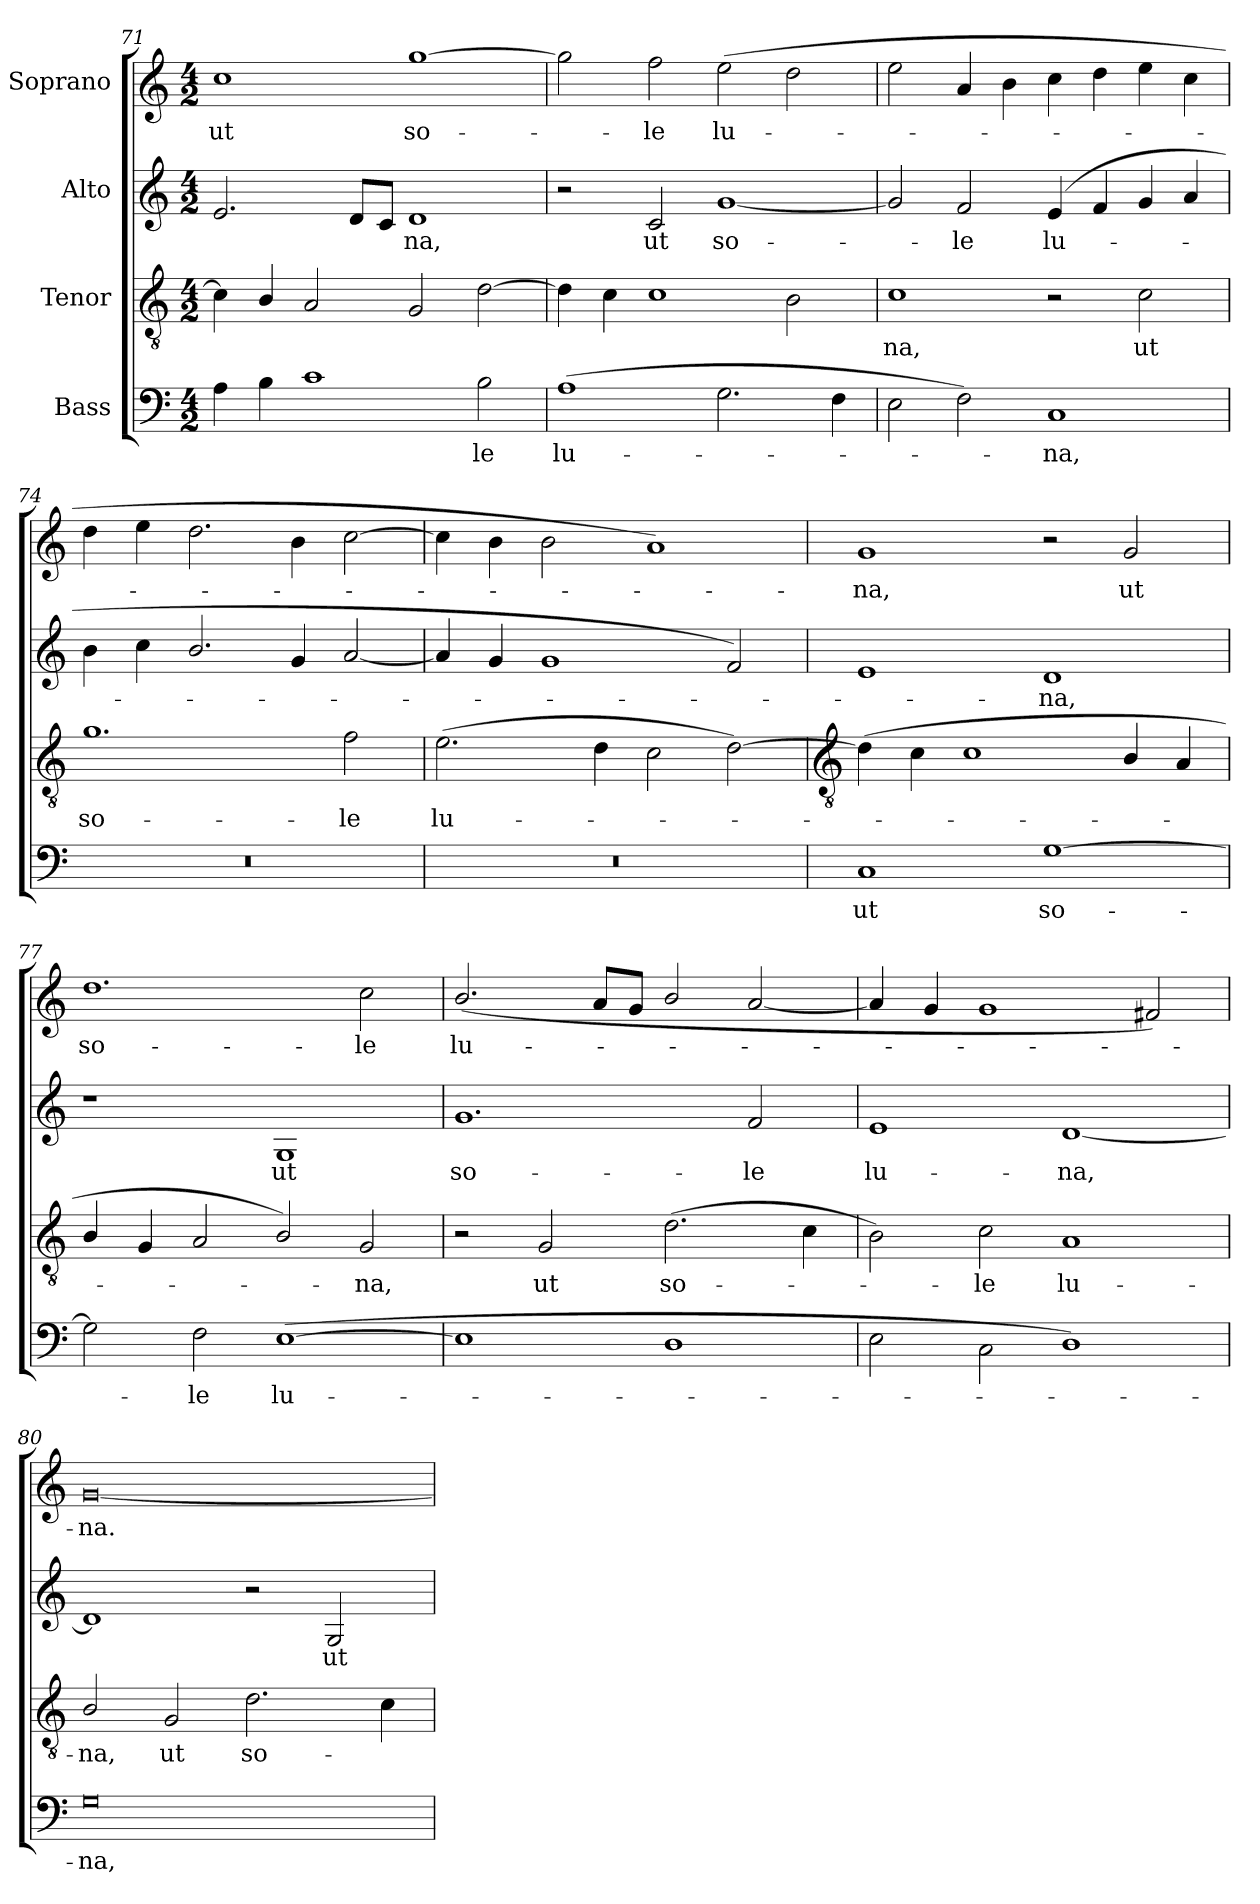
**kern	**text	**kern	**text	**kern	**text	**kern	**text
*part4	*part4	*part3	*part3	*part2	*part2	*part1	*part1
*staff4	*staff4	*staff3	*staff3	*staff2	*staff2	*staff1	*staff1
*I"Bass	*	*I"Tenor	*	*I"Alto	*	*I"Soprano	*
*clefF4	*	*clefGv2	*	*clefG2	*	*clefG2	*
*k[]	*	*k[]	*	*k[]	*	*k[]	*
*C:	*	*C:	*	*C:	*	*C:	*
*M4/2	*	*M4/2	*	*M4/2	*	*M4/2	*
=71	=71	=71	=71	=71	=71	=71	=71
!	!	!	!	!	!	!	!LO:LY:b
4A	.	4c]	.	2.e	.	1cc	ut
4B	.	4B/	.	.	.	.	.
1c	.	2A	.	.	.	.	.
.	.	.	.	8dL	.	.	.
.	.	.	.	8cJ	.	.	.
!	!	!	!	!	!LO:LY:b	!	!LO:LY:b
.	.	2G	.	1d	na,	[1gg	so-
!	!LO:LY:b	!	!	!	!	!	!
2B	le	[2d	.	.	.	.	.
=72	=72	=72	=72	=72	=72	=72	=72
!	!LO:LY:b	!	!	!	!	!	!
(>1A	lu-	4d]	.	2r	.	2gg]	.
.	.	4c	.	.	.	.	.
!	!	!	!	!	!LO:LY:b	!	!LO:LY:b
.	.	1c	.	2c	ut	2ff	le
!	!	!	!	!	!LO:LY:b	!	!LO:LY:b
2.G	.	.	.	[1g	so-	(>2ee	lu-
.	.	2B	.	.	.	2dd	.
4F	.	.	.	.	.	.	.
=73	=73	=73	=73	=73	=73	=73	=73
!	!	!	!LO:LY:b	!	!	!	!
2E	.	1c	na,	2g]	.	2ee	.
!	!	!	!	!	!LO:LY:b	!	!
2F)	.	.	.	2f	le	4a	.
.	.	.	.	.	.	4b	.
!	!LO:LY:b	!	!	!	!LO:LY:b	!	!
1C	na,	2r	.	(<4e	lu-	4cc	.
.	.	.	.	4f	.	4dd	.
!	!	!	!LO:LY:b	!	!	!	!
.	.	2c	ut	4g	.	4ee	.
.	.	.	.	4a	.	4cc	.
=74	=74	=74	=74	=74	=74	=74	=74
!	!	!	!LO:LY:b	!	!	!	!
0r	.	1.g	so-	4b	.	4dd	.
.	.	.	.	4cc	.	4ee	.
.	.	.	.	2.b/	.	2.dd	.
.	.	.	.	4g	.	4b	.
!	!	!	!LO:LY:b	!	!	!	!
.	.	2f	-le	[2a	.	[2cc	.
=75	=75	=75	=75	=75	=75	=75	=75
!	!	!	!LO:LY:b	!	!	!	!
0r	.	(>2.e	lu-	4a]	.	4cc]	.
.	.	.	.	4g	.	4b	.
.	.	.	.	1g	.	2b	.
.	.	4d	.	.	.	.	.
.	.	2c	.	.	.	1a)	.
.	.	[2d)	.	2f)	.	.	.
!!LO:LB:g=z
=76	=76	=76	=76	=76	=76	=76	=76
*	*	*clefGv2	*	*	*	*	*
!	!LO:LY:b	!	!	!	!	!	!LO:LY:b
1C	ut	(>4d]	.	1e	.	1g	na,
.	.	4c	.	.	.	.	.
.	.	1c	.	.	.	.	.
!	!LO:LY:b	!	!	!	!LO:LY:b	!	!
[1G	so-	.	.	1d	na,	2r	.
!	!	!	!	!	!	!	!LO:LY:b
.	.	4B/	.	.	.	2g	ut
.	.	4A	.	.	.	.	.
=77	=77	=77	=77	=77	=77	=77	=77
!	!	!	!	!	!	!	!LO:LY:b
2G]	.	4B/	.	1r	.	1.dd	so-
.	.	4G	.	.	.	.	.
!	!LO:LY:b	!	!	!	!	!	!
2F	le	2A	.	.	.	.	.
!	!LO:LY:b	!	!	!	!LO:LY:b	!	!
(>[1E	lu-	2B/)	.	1G	ut	.	.
!	!	!	!LO:LY:b	!	!	!	!LO:LY:b
.	.	2G	na,	.	.	2cc	-le
=78	=78	=78	=78	=78	=78	=78	=78
!	!	!	!	!	!LO:LY:b	!	!LO:LY:b
1E]	.	2r	.	1.g	so-	(<2.b/	lu-
!	!	!	!LO:LY:b	!	!	!	!
.	.	2G	ut	.	.	.	.
.	.	.	.	.	.	8aL	.
.	.	.	.	.	.	8gJ	.
!	!	!	!LO:LY:b	!	!	!	!
1D	.	(>2.d	so-	.	.	2b/	.
!	!	!	!	!	!LO:LY:b	!	!
.	.	.	.	2f	-le	[2a	.
.	.	4c	.	.	.	.	.
=79	=79	=79	=79	=79	=79	=79	=79
!	!	!	!	!	!LO:LY:b	!	!
2E	.	2B)	.	1e	lu-	4a]	.
.	.	.	.	.	.	4g	.
!	!	!	!LO:LY:b	!	!	!	!
2C\	.	2c	le	.	.	1g	.
!	!	!	!LO:LY:b	!	!LO:LY:b	!	!
1D)	.	1A	lu-	[1d	-na,	.	.
.	.	.	.	.	.	2f#X)	.
=80	=80	=80	=80	=80	=80	=80	=80
!	!LO:LY:b	!	!LO:LY:b	!	!	!	!LO:LY:b
0G	na,	2B/	-na,	1d]	.	[0g	na.
!	!	!	!LO:LY:b	!	!	!	!
.	.	2G	ut	.	.	.	.
!	!	!	!LO:LY:b	!	!	!	!
.	.	2.d	so-	2r	.	.	.
!	!	!	!	!	!LO:LY:b	!	!
.	.	.	.	2G	ut	.	.
.	.	4c	.	.	.	.	.
=	=	=	=	=	=	=	=
*-	*-	*-	*-	*-	*-	*-	*-
